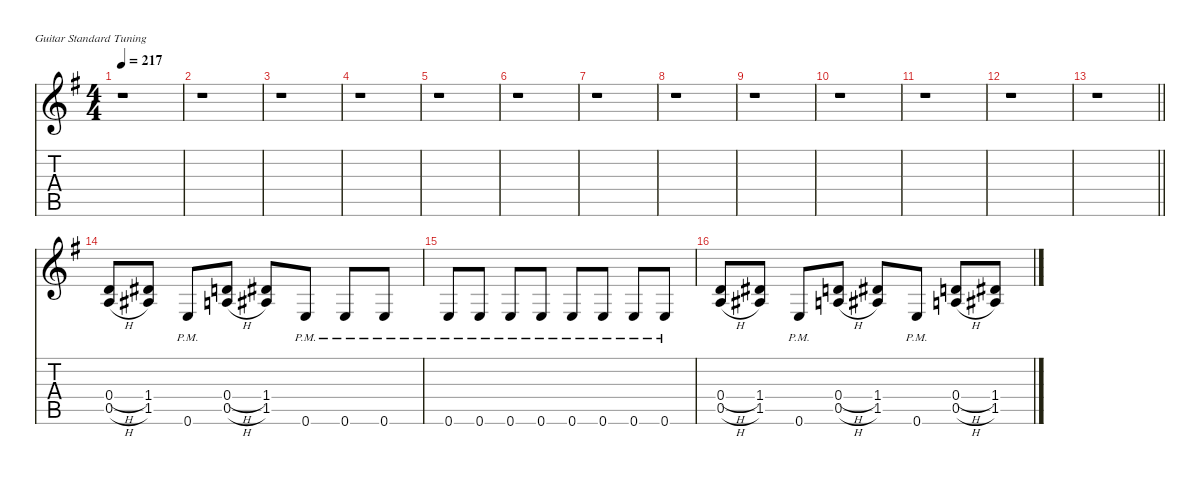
\defaultSystemsLayout 4
\hideDynamics
\bracketExtendMode nobrackets
\singleTrackTrackNamePolicy hidden
\multiTrackTrackNamePolicy hidden
\firstSystemTrackNameMode fullname
\firstSystemTrackNameOrientation horizontal
\otherSystemsTrackNameOrientation horizontal
\track ("James Hetfield" "el.guit.") {defaultSystemsLayout 6 instrument electricguitarclean}
\staff {score tabs}
\tuning (E4 B3 G3 D3 A2 E2)
\ts (4 4)
\tempo 217
\clef g2
\ks eminor
r.1{dy f beam Down} |
r.1{beam Down} |
r.1{beam Down} |
r.1{beam Down} |
r.1{beam Down} |
r.1{beam Down} |
r.1{beam Down} |
r.1{beam Down} |
r.1{beam Down} |
r.1{beam Down} |
r.1{beam Down} |
r.1{beam Down} |
\barLineRight lightlight
r.1{beam Down} |
(0.4{h acc forcenatural} 0.5{h acc forcenatural}).8{instrument distortionguitar beam Up} (1.4{acc #} 1.5{acc #}).8{beam Up} 0.6{pm acc forcenatural}.8{dy mf beam Up} (0.4{h acc forcenatural} 0.5{h acc forcenatural}).8{dy f beam Up} (1.4{acc #} 1.5{acc #}).8{beam Up} 0.6{pm acc forcenatural}.8{beam Up} 0.6{pm acc forcenatural}.8{beam Up} 0.6{pm acc forcenatural}.8{beam Up} |
0.6{pm acc forcenatural}.8{beam Up} 0.6{pm acc forcenatural}.8{beam Up} 0.6{pm acc forcenatural}.8{beam Up} 0.6{pm acc forcenatural}.8{beam Up} 0.6{pm acc forcenatural}.8{beam Up} 0.6{pm acc forcenatural}.8{beam Up} 0.6{pm acc forcenatural}.8{beam Up} 0.6{pm acc forcenatural}.8{beam Up} |
(0.4{h acc forcenatural} 0.5{h acc forcenatural}).8{beam Up} (1.4{acc #} 1.5{acc #}).8{beam Up} 0.6{pm acc forcenatural}.8{dy mf beam Up} (0.4{h acc forcenatural} 0.5{h acc forcenatural}).8{dy f beam Up} (1.4{acc #} 1.5{acc #}).8{beam Up} 0.6{pm acc forcenatural}.8{dy mf beam Up} (0.4{h acc forcenatural} 0.5{h acc forcenatural}).8{dy f beam Up} (1.4{acc #} 1.5{acc #}).8{beam Up}
